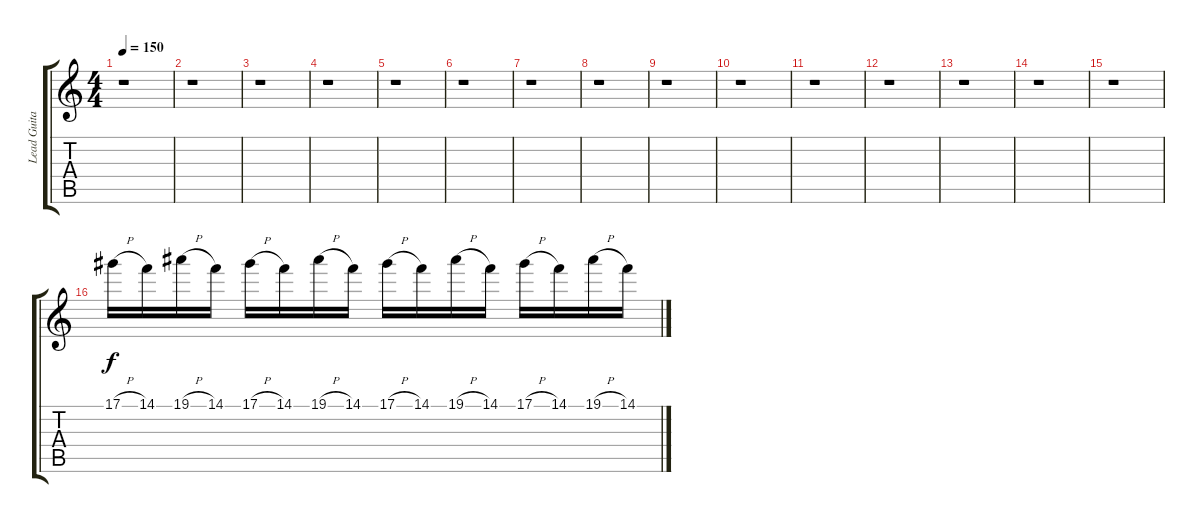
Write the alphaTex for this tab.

\track ("Lead Guitar I" "Lead Guita") {instrument overdrivenguitar}
\staff {score tabs}
\tuning (Eb4 Bb3 Gb3 Db3 Ab2 Eb2) {hide}
\ts (4 4)
\tempo 150
\clef g2
\ks c
r.1{dy f} |
r.1 |
r.1 |
r.1 |
r.1 |
r.1 |
r.1 |
r.1 |
r.1 |
r.1 |
r.1 |
r.1 |
r.1 |
r.1 |
r.1 |
17.1{h}.16{balance 12 instrument overdrivenguitar} 14.1.16 19.1{h}.16 14.1.16 17.1{h}.16 14.1.16 19.1{h}.16 14.1.16 17.1{h}.16 14.1.16 19.1{h}.16 14.1.16 17.1{h}.16 14.1.16 19.1{h}.16 14.1.16
